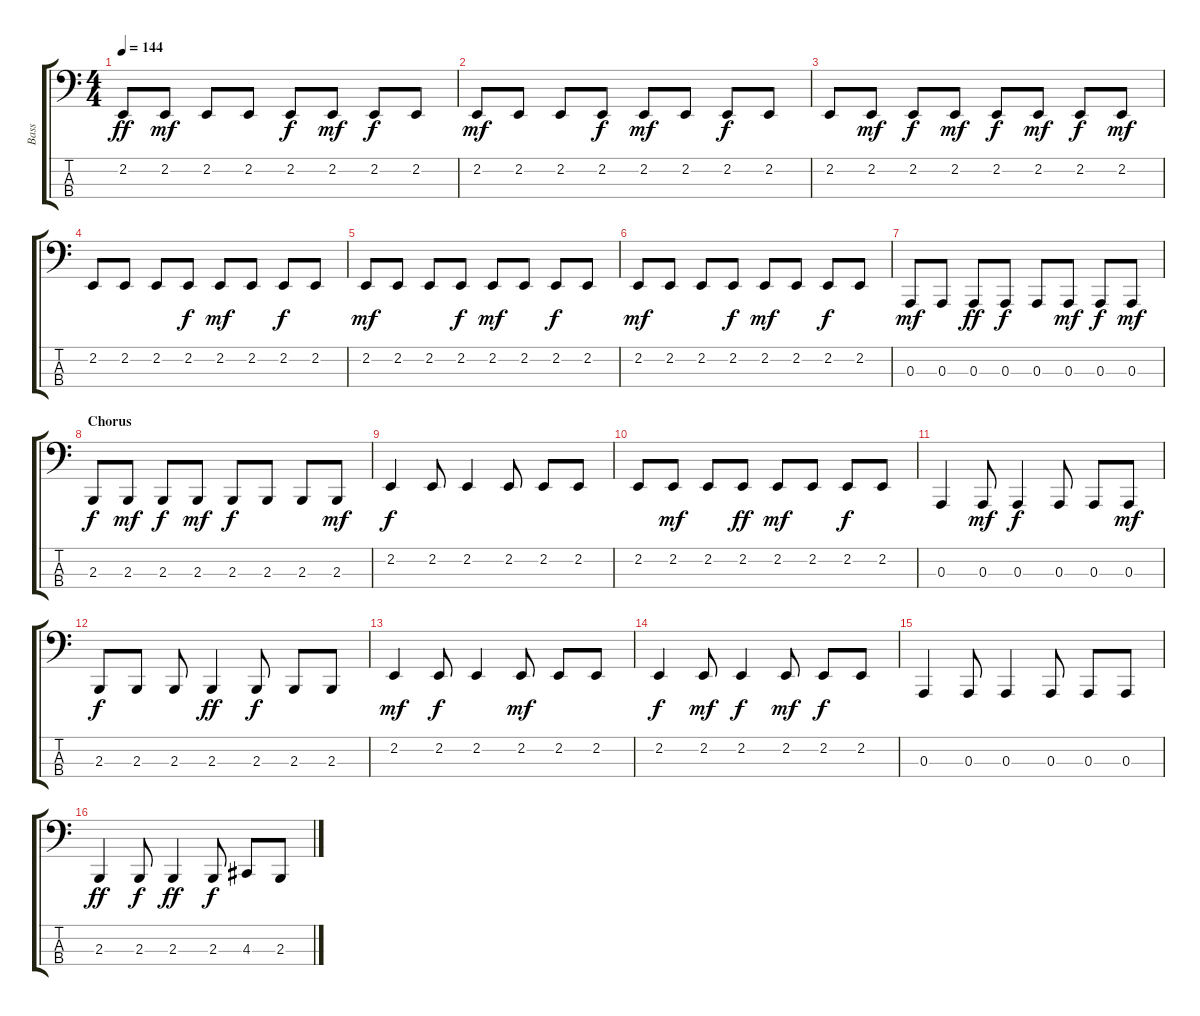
\track ("Bass" "Bass") {instrument harmonica}
\staff {score tabs}
\tuning (G2 D2 A1 E1) {hide}
\ts (4 4)
\tempo 144
\clef f4
\ks c
2.2.8{dy ff} 2.2.8{dy mf} 2.2.8 2.2.8 2.2.8{dy f} 2.2.8{dy mf} 2.2.8{dy f} 2.2.8 |
2.2.8{dy mf} 2.2.8 2.2.8 2.2.8{dy f} 2.2.8{dy mf} 2.2.8 2.2.8{dy f} 2.2.8 |
2.2.8 2.2.8{dy mf} 2.2.8{dy f} 2.2.8{dy mf} 2.2.8{dy f} 2.2.8{dy mf} 2.2.8{dy f} 2.2.8{dy mf} |
2.2.8 2.2.8 2.2.8 2.2.8{dy f} 2.2.8{dy mf} 2.2.8 2.2.8{dy f} 2.2.8 |
2.2.8{dy mf} 2.2.8 2.2.8 2.2.8{dy f} 2.2.8{dy mf} 2.2.8 2.2.8{dy f} 2.2.8 |
2.2.8{dy mf} 2.2.8 2.2.8 2.2.8{dy f} 2.2.8{dy mf} 2.2.8 2.2.8{dy f} 2.2.8 |
0.3.8{dy mf} 0.3.8 0.3.8{dy ff} 0.3.8{dy f} 0.3.8 0.3.8{dy mf} 0.3.8{dy f} 0.3.8{dy mf} |
\section ("" "Chorus")
2.3.8{dy f} 2.3.8{dy mf} 2.3.8{dy f} 2.3.8{dy mf} 2.3.8{dy f} 2.3.8 2.3.8 2.3.8{dy mf} |
2.2.4{dy f} 2.2.8 2.2.4 2.2.8 2.2.8 2.2.8 |
2.2.8 2.2.8{dy mf} 2.2.8 2.2.8{dy ff} 2.2.8{dy mf} 2.2.8 2.2.8{dy f} 2.2.8 |
0.3.4 0.3.8{dy mf} 0.3.4{dy f} 0.3.8 0.3.8 0.3.8{dy mf} |
2.3.8{dy f} 2.3.8 2.3.8 2.3.4{dy ff} 2.3.8{dy f} 2.3.8 2.3.8 |
2.2.4{dy mf} 2.2.8{dy f} 2.2.4 2.2.8{dy mf} 2.2.8 2.2.8 |
2.2.4{dy f} 2.2.8{dy mf} 2.2.4{dy f} 2.2.8{dy mf} 2.2.8{dy f} 2.2.8 |
0.3.4 0.3.8 0.3.4 0.3.8 0.3.8 0.3.8 |
2.3.4{dy ff} 2.3.8{dy f} 2.3.4{dy ff} 2.3.8{dy f} 4.3.8 2.3.8
